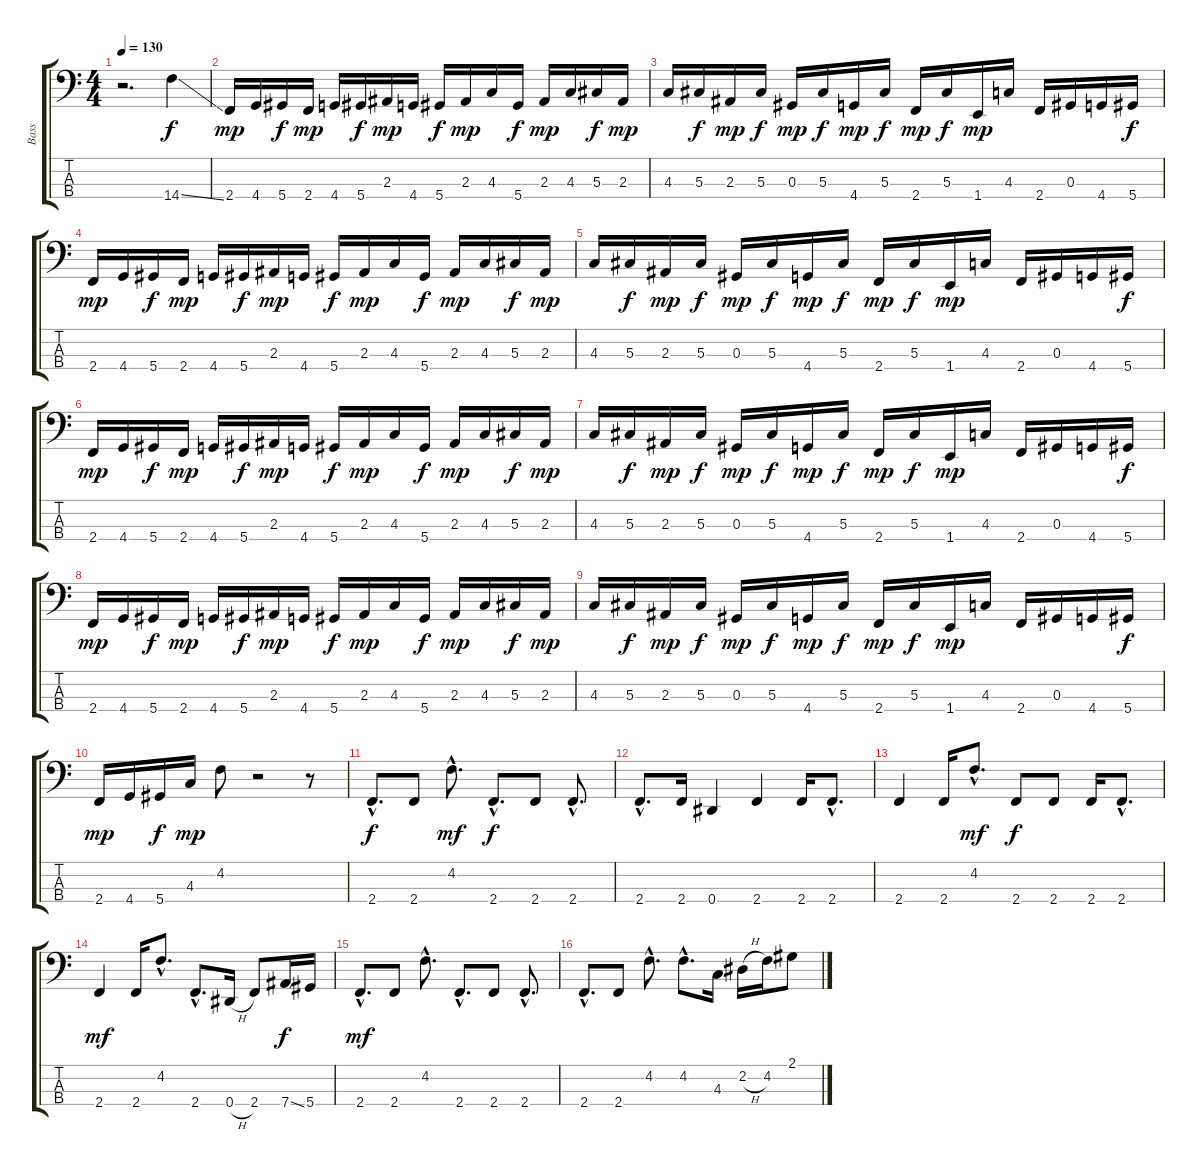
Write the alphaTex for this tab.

\track ("Bass" "Bass") {instrument electricbasspick}
\staff {score tabs}
\tuning (Gb2 Db2 Ab1 Eb1) {hide}
\ts (4 4)
\tempo 130
\clef f4
\ks c
r.2{d dy f instrument electricbasspick} 14.4{ss}.4 |
2.4.16{dy mp} 4.4.16 5.4.16{dy f} 2.4.16{dy mp} 4.4.16 5.4.16{dy f} 2.3.16{dy mp} 4.4.16 5.4.16{dy f} 2.3.16{dy mp} 4.3.16 5.4.16{dy f} 2.3.16{dy mp} 4.3.16 5.3.16{dy f} 2.3.16{dy mp} |
4.3.16 5.3.16{dy f} 2.3.16{dy mp} 5.3.16{dy f} 0.3.16{dy mp} 5.3.16{dy f} 4.4.16{dy mp} 5.3.16{dy f} 2.4.16{dy mp} 5.3.16{dy f} 1.4.16{dy mp} 4.3.16 2.4.16 0.3.16 4.4.16 5.4.16{dy f} |
2.4.16{dy mp} 4.4.16 5.4.16{dy f} 2.4.16{dy mp} 4.4.16 5.4.16{dy f} 2.3.16{dy mp} 4.4.16 5.4.16{dy f} 2.3.16{dy mp} 4.3.16 5.4.16{dy f} 2.3.16{dy mp} 4.3.16 5.3.16{dy f} 2.3.16{dy mp} |
4.3.16 5.3.16{dy f} 2.3.16{dy mp} 5.3.16{dy f} 0.3.16{dy mp} 5.3.16{dy f} 4.4.16{dy mp} 5.3.16{dy f} 2.4.16{dy mp} 5.3.16{dy f} 1.4.16{dy mp} 4.3.16 2.4.16 0.3.16 4.4.16 5.4.16{dy f} |
2.4.16{dy mp} 4.4.16 5.4.16{dy f} 2.4.16{dy mp} 4.4.16 5.4.16{dy f} 2.3.16{dy mp} 4.4.16 5.4.16{dy f} 2.3.16{dy mp} 4.3.16 5.4.16{dy f} 2.3.16{dy mp} 4.3.16 5.3.16{dy f} 2.3.16{dy mp} |
4.3.16 5.3.16{dy f} 2.3.16{dy mp} 5.3.16{dy f} 0.3.16{dy mp} 5.3.16{dy f} 4.4.16{dy mp} 5.3.16{dy f} 2.4.16{dy mp} 5.3.16{dy f} 1.4.16{dy mp} 4.3.16 2.4.16 0.3.16 4.4.16 5.4.16{dy f} |
2.4.16{dy mp} 4.4.16 5.4.16{dy f} 2.4.16{dy mp} 4.4.16 5.4.16{dy f} 2.3.16{dy mp} 4.4.16 5.4.16{dy f} 2.3.16{dy mp} 4.3.16 5.4.16{dy f} 2.3.16{dy mp} 4.3.16 5.3.16{dy f} 2.3.16{dy mp} |
4.3.16 5.3.16{dy f} 2.3.16{dy mp} 5.3.16{dy f} 0.3.16{dy mp} 5.3.16{dy f} 4.4.16{dy mp} 5.3.16{dy f} 2.4.16{dy mp} 5.3.16{dy f} 1.4.16{dy mp} 4.3.16 2.4.16 0.3.16 4.4.16 5.4.16{dy f} |
2.4.16{dy mp} 4.4.16 5.4.16{dy f} 4.3.16{dy mp} 4.2.8 r.2 r.8 |
2.4{hac}.8{d dy f} 2.4.8 4.2{hac}.8{d dy mf} 2.4{hac}.8{d dy f} 2.4.8 2.4{hac}.8{d} |
2.4{hac}.8{d} 2.4.16 0.4.4 2.4.4 2.4.16 2.4{hac}.8{d} |
2.4.4 2.4.16 4.2{hac}.8{d dy mf} 2.4.8{dy f} 2.4.8 2.4.16 2.4{hac}.8{d} |
2.4.4{dy mf} 2.4.16 4.2{hac}.8{d} 2.4{hac}.8{d} 0.4{h}.16 2.4.8 7.4{ss}.16{dy f} 5.4.16 |
2.4{hac}.8{d dy mf} 2.4.8 4.2{hac}.8{d} 2.4{hac}.8{d} 2.4.8 2.4{hac}.8{d} |
2.4{hac}.8{d} 2.4.8 4.2{hac}.8{d} 4.2{hac}.8{d} 4.3.16 2.2{h}.16 4.2.16 2.1.8
